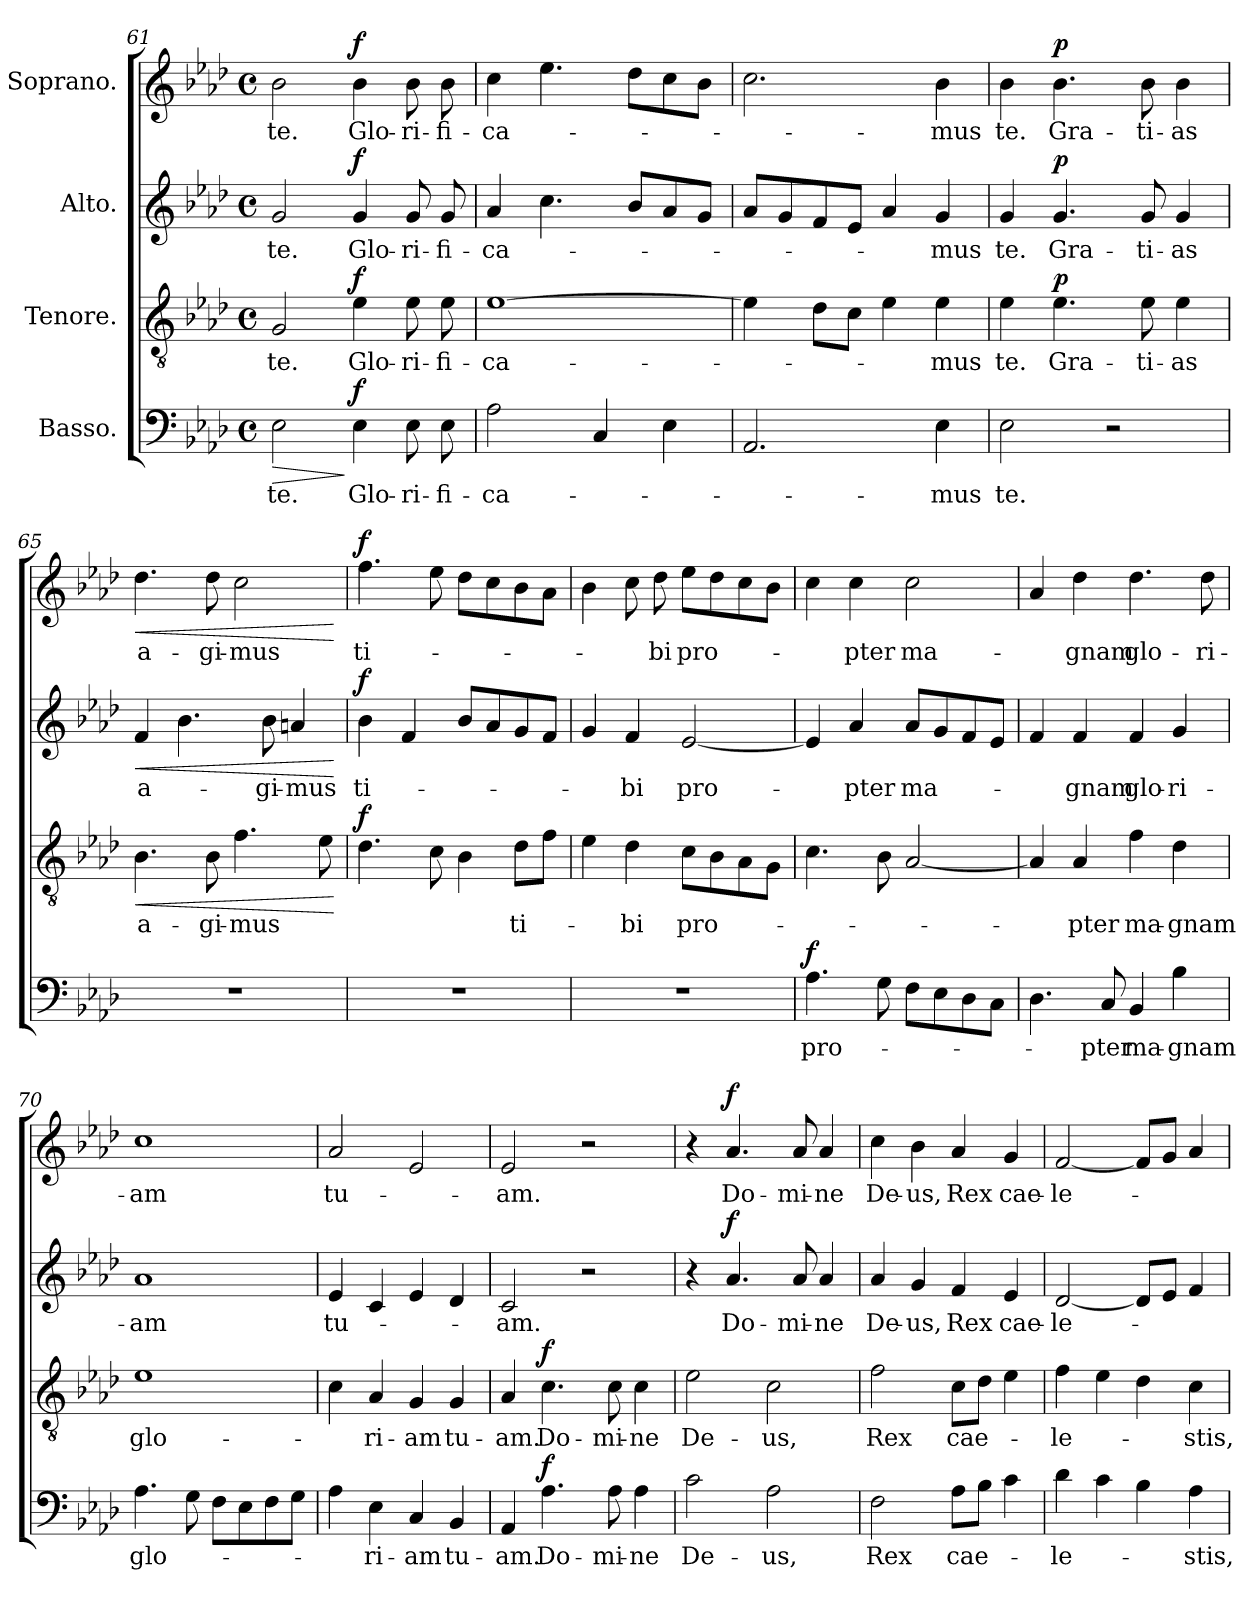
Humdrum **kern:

**kern	**text	**dynam	**kern	**text	**dynam	**kern	**text	**dynam	**kern	**text	**dynam
*part4	*part4	*part4	*part3	*part3	*part3	*part2	*part2	*part2	*part1	*part1	*part1
*staff4	*staff4	*staff4	*staff3	*staff3	*staff3	*staff2	*staff2	*staff2	*staff1	*staff1	*staff1
*I"Basso.	*	*	*I"Tenore.	*	*	*I"Alto.	*	*	*I"Soprano.	*	*
!!LO:LB:g=z
*clefF4	*	*	*clefGv2	*	*	*clefG2	*	*	*clefG2	*	*
*k[b-e-a-d-]	*	*	*k[b-e-a-d-]	*	*	*k[b-e-a-d-]	*	*	*k[b-e-a-d-]	*	*
*M4/4	*	*	*M4/4	*	*	*M4/4	*	*	*M4/4	*	*
*met(c)	*	*	*met(c)	*	*	*met(c)	*	*	*met(c)	*	*
=61	=61	=61	=61	=61	=61	=61	=61	=61	=61	=61	=61
!	!LO:LY:b	!LO:HP:b	!	!LO:LY:b	!	!	!LO:LY:b	!	!	!LO:LY:b	!
2E-\	te.	>	2G/	te.	.	2g/	te.	.	2b-\	te.	.
!	!LO:LY:b	!LO:DY:n=1:a	!	!LO:LY:b	!LO:DY:a	!	!LO:LY:b	!LO:DY:a	!	!LO:LY:b	!LO:DY:a
4E-\	Glo-	] f	4e-\	Glo-	f	4g/	Glo-	f	4b-\	Glo-	f
!	!LO:LY:b	!	!	!LO:LY:b	!	!	!LO:LY:b	!	!	!LO:LY:b	!
8E-\	-ri-	.	8e-\	-ri-	.	8g/	-ri-	.	8b-\	-ri-	.
!	!LO:LY:b	!	!	!LO:LY:b	!	!	!LO:LY:b	!	!	!LO:LY:b	!
8E-\	-fi-	.	8e-\	-fi-	.	8g/	-fi-	.	8b-\	-fi-	.
=62	=62	=62	=62	=62	=62	=62	=62	=62	=62	=62	=62
!	!LO:LY:b	!	!	!LO:LY:b	!	!	!LO:LY:b	!	!	!LO:LY:b	!
2A-\	-ca-	.	[1e-	-ca-	.	4a-/	-ca-	.	4cc\	-ca-	.
.	.	.	.	.	.	4.cc\	.	.	4.ee-\	.	.
4C/	.	.	.	.	.	.	.	.	.	.	.
.	.	.	.	.	.	8b-/L	.	.	8dd-\L	.	.
4E-\	.	.	.	.	.	8a-/	.	.	8cc\	.	.
.	.	.	.	.	.	8g/J	.	.	8b-\J	.	.
=63	=63	=63	=63	=63	=63	=63	=63	=63	=63	=63	=63
2.AA-/	.	.	4e-\]	.	.	8a-/L	.	.	2.cc\	.	.
.	.	.	.	.	.	8g/	.	.	.	.	.
.	.	.	8d-\L	.	.	8f/	.	.	.	.	.
.	.	.	8c\J	.	.	8e-/J	.	.	.	.	.
.	.	.	4e-\	.	.	4a-/	.	.	.	.	.
!	!LO:LY:b	!	!	!LO:LY:b	!	!	!LO:LY:b	!	!	!LO:LY:b	!
4E-\	mus	.	4e-\	mus	.	4g/	mus	.	4b-\	mus	.
=64	=64	=64	=64	=64	=64	=64	=64	=64	=64	=64	=64
!	!LO:LY:b	!	!	!LO:LY:b	!	!	!LO:LY:b	!	!	!LO:LY:b	!
2E-\	te.	.	4e-\	te.	.	4g/	te.	.	4b-\	te.	.
!	!	!	!	!LO:LY:b	!LO:DY:a	!	!LO:LY:b	!LO:DY:a	!	!LO:LY:b	!LO:DY:a
.	.	.	4.e-\	Gra-	p	4.g/	Gra-	p	4.b-\	Gra-	p
2r	.	.	.	.	.	.	.	.	.	.	.
!	!	!	!	!LO:LY:b	!	!	!LO:LY:b	!	!	!LO:LY:b	!
.	.	.	8e-\	-ti-	.	8g/	-ti-	.	8b-\	-ti-	.
!	!	!	!	!LO:LY:b	!	!	!LO:LY:b	!	!	!LO:LY:b	!
.	.	.	4e-\	-as	.	4g/	-as	.	4b-\	-as	.
=65	=65	=65	=65	=65	=65	=65	=65	=65	=65	=65	=65
!	!	!	!	!LO:LY:b	!LO:HP:b	!	!LO:LY:b	!LO:HP:b	!	!LO:LY:b	!LO:HP:b
1r	.	.	4.B-\	a-	<	4f/	a-	<	4.dd-\	a-	<
.	.	.	.	.	.	4.b-\	.	.	.	.	.
!	!	!	!	!LO:LY:b	!	!	!	!	!	!LO:LY:b	!
.	.	.	8B-\	-gi-	.	.	.	.	8dd-\	-gi-	.
!	!	!	!	!LO:LY:b	!	!	!	!	!	!LO:LY:b	!
.	.	.	4.f\	-mus	.	.	.	.	2cc\	-mus	.
!	!	!	!	!	!	!	!LO:LY:b	!	!	!	!
.	.	.	.	.	.	8b-\	-gi-	.	.	.	.
!	!	!	!	!	!	!	!LO:LY:b	!	!	!	!
.	.	.	.	.	.	4an/	-mus	.	.	.	.
.	.	.	8e-\	.	.	.	.	.	.	.	.
.	.	.	.	.	[	.	.	[	.	.	[
=66	=66	=66	=66	=66	=66	=66	=66	=66	=66	=66	=66
!	!	!	!	!	!LO:DY:a	!	!LO:LY:b	!LO:DY:a	!	!LO:LY:b	!LO:DY:a
1r	.	.	4.d-\	.	f	4b-\	ti-	f	4.ff\	ti-	f
.	.	.	.	.	.	4f/	.	.	.	.	.
.	.	.	8c\	.	.	.	.	.	8ee-\	.	.
.	.	.	4B-\	.	.	8b-/L	.	.	8dd-\L	.	.
.	.	.	.	.	.	8a-/	.	.	8cc\	.	.
!	!	!	!	!LO:LY:b	!	!	!	!	!	!	!
.	.	.	8d-\L	ti-	.	8g/	.	.	8b-\	.	.
.	.	.	8f\J	.	.	8f/J	.	.	8a-\J	.	.
!!LO:LB:g=z
=67	=67	=67	=67	=67	=67	=67	=67	=67	=67	=67	=67
1r	.	.	4e-\	.	.	4g/	.	.	4b-\	.	.
!	!	!	!	!LO:LY:b	!	!	!LO:LY:b	!	!	!	!
.	.	.	4d-\	-bi	.	4f/	-bi	.	8cc\	.	.
!	!	!	!	!	!	!	!	!	!	!LO:LY:b	!
.	.	.	.	.	.	.	.	.	8dd-\	-bi	.
!	!	!	!	!LO:LY:b	!	!	!LO:LY:b	!	!	!LO:LY:b	!
.	.	.	8c\L	pro-	.	[2e-/	pro-	.	8ee-\L	pro-	.
.	.	.	8B-\	.	.	.	.	.	8dd-\	.	.
.	.	.	8A-\	.	.	.	.	.	8cc\	.	.
.	.	.	8G\J	.	.	.	.	.	8b-\J	.	.
=68	=68	=68	=68	=68	=68	=68	=68	=68	=68	=68	=68
!	!LO:LY:b	!LO:DY:a	!	!	!	!	!	!	!	!	!
4.A-\	pro-	f	4.c\	.	.	4e-/]	.	.	4cc\	.	.
!	!	!	!	!	!	!	!LO:LY:b	!	!	!LO:LY:b	!
.	.	.	.	.	.	4a-/	pter	.	4cc\	pter	.
8G\	.	.	8B-\	.	.	.	.	.	.	.	.
!	!	!	!	!	!	!	!LO:LY:b	!	!	!LO:LY:b	!
8F\L	.	.	[2A-/	.	.	8a-/L	ma-	.	2cc\	ma-	.
8E-\	.	.	.	.	.	8g/	.	.	.	.	.
8D-\	.	.	.	.	.	8f/	.	.	.	.	.
8C\J	.	.	.	.	.	8e-/J	.	.	.	.	.
=69	=69	=69	=69	=69	=69	=69	=69	=69	=69	=69	=69
4.D-\	.	.	4A-/]	.	.	4f/	.	.	4a-/	.	.
!	!	!	!	!LO:LY:b	!	!	!LO:LY:b	!	!	!LO:LY:b	!
.	.	.	4A-/	pter	.	4f/	-gnam	.	4dd-\	-gnam	.
!	!LO:LY:b	!	!	!	!	!	!	!	!	!	!
8C/	-pter	.	.	.	.	.	.	.	.	.	.
!	!LO:LY:b	!	!	!LO:LY:b	!	!	!LO:LY:b	!	!	!LO:LY:b	!
4BB-/	ma-	.	4f\	ma-	.	4f/	glo-	.	4.dd-\	glo-	.
!	!LO:LY:b	!	!	!LO:LY:b	!	!	!LO:LY:b	!	!	!	!
4B-\	-gnam	.	4d-\	-gnam	.	4g/	-ri-	.	.	.	.
!	!	!	!	!	!	!	!	!	!	!LO:LY:b	!
.	.	.	.	.	.	.	.	.	8dd-\	-ri-	.
=70	=70	=70	=70	=70	=70	=70	=70	=70	=70	=70	=70
!	!LO:LY:b	!	!	!LO:LY:b	!	!	!LO:LY:b	!	!	!LO:LY:b	!
4.A-\	glo-	.	1e-	glo-	.	1a-	-am	.	1cc	-am	.
8G\	.	.	.	.	.	.	.	.	.	.	.
8F\L	.	.	.	.	.	.	.	.	.	.	.
8E-\	.	.	.	.	.	.	.	.	.	.	.
8F\	.	.	.	.	.	.	.	.	.	.	.
8G\J	.	.	.	.	.	.	.	.	.	.	.
=71	=71	=71	=71	=71	=71	=71	=71	=71	=71	=71	=71
!	!	!	!	!	!	!	!LO:LY:b	!	!	!LO:LY:b	!
4A-\	.	.	4c\	.	.	4e-/	tu-	.	2a-/	tu-	.
!	!LO:LY:b	!	!	!LO:LY:b	!	!	!	!	!	!	!
4E-\	-ri-	.	4A-/	-ri-	.	4c/	.	.	.	.	.
!	!LO:LY:b	!	!	!LO:LY:b	!	!	!	!	!	!	!
4C/	-am	.	4G/	-am	.	4e-/	.	.	2e-/	.	.
!	!LO:LY:b	!	!	!LO:LY:b	!	!	!	!	!	!	!
4BB-/	tu-	.	4G/	tu-	.	4d-/	.	.	.	.	.
=72	=72	=72	=72	=72	=72	=72	=72	=72	=72	=72	=72
!	!LO:LY:b	!	!	!LO:LY:b	!	!	!LO:LY:b	!	!	!LO:LY:b	!
4AA-/	-am.	.	4A-/	-am.	.	2c/	-am.	.	2e-/	-am.	.
!	!LO:LY:b	!LO:DY:a	!	!LO:LY:b	!LO:DY:a	!	!	!	!	!	!
4.A-\	Do-	f	4.c\	Do-	f	.	.	.	.	.	.
.	.	.	.	.	.	2r	.	.	2r	.	.
!	!LO:LY:b	!	!	!LO:LY:b	!	!	!	!	!	!	!
8A-\	-mi-	.	8c\	-mi-	.	.	.	.	.	.	.
!	!LO:LY:b	!	!	!LO:LY:b	!	!	!	!	!	!	!
4A-\	-ne	.	4c\	-ne	.	.	.	.	.	.	.
!!LO:PB:g=z
=73	=73	=73	=73	=73	=73	=73	=73	=73	=73	=73	=73
!	!LO:LY:b	!	!	!LO:LY:b	!	!	!	!	!	!	!
2c\	De-	.	2e-\	De-	.	4r	.	.	4r	.	.
!	!	!	!	!	!	!	!LO:LY:b	!LO:DY:a	!	!LO:LY:b	!LO:DY:a
.	.	.	.	.	.	4.a-/	Do-	f	4.a-/	Do-	f
!	!LO:LY:b	!	!	!LO:LY:b	!	!	!	!	!	!	!
2A-\	-us,	.	2c\	-us,	.	.	.	.	.	.	.
!	!	!	!	!	!	!	!LO:LY:b	!	!	!LO:LY:b	!
.	.	.	.	.	.	8a-/	-mi-	.	8a-/	-mi-	.
!	!	!	!	!	!	!	!LO:LY:b	!	!	!LO:LY:b	!
.	.	.	.	.	.	4a-/	-ne	.	4a-/	-ne	.
=74	=74	=74	=74	=74	=74	=74	=74	=74	=74	=74	=74
!	!LO:LY:b	!	!	!LO:LY:b	!	!	!LO:LY:b	!	!	!LO:LY:b	!
2F\	Rex	.	2f\	Rex	.	4a-/	De-	.	4cc\	De-	.
!	!	!	!	!	!	!	!LO:LY:b	!	!	!LO:LY:b	!
.	.	.	.	.	.	4g/	-us,	.	4b-\	-us,	.
!	!LO:LY:b	!	!	!LO:LY:b	!	!	!LO:LY:b	!	!	!LO:LY:b	!
8A-\L	cae-	.	8c\L	cae-	.	4f/	Rex	.	4a-/	Rex	.
8B-\J	.	.	8d-\J	.	.	.	.	.	.	.	.
!	!	!	!	!	!	!	!LO:LY:b	!	!	!LO:LY:b	!
4c\	.	.	4e-\	.	.	4e-/	cae-	.	4g/	cae-	.
=75	=75	=75	=75	=75	=75	=75	=75	=75	=75	=75	=75
!	!LO:LY:b	!	!	!LO:LY:b	!	!	!LO:LY:b	!	!	!LO:LY:b	!
4d-\	-le-	.	4f\	-le-	.	[2d-/	-le-	.	[2f/	-le-	.
4c\	.	.	4e-\	.	.	.	.	.	.	.	.
4B-\	.	.	4d-\	.	.	8d-/L]	.	.	8f/L]	.	.
.	.	.	.	.	.	8e-/J	.	.	8g/J	.	.
!	!LO:LY:b	!	!	!LO:LY:b	!	!	!	!	!	!	!
4A-\	-stis,	.	4c\	-stis,	.	4f/	.	.	4a-/	.	.
=	=	=	=	=	=	=	=	=	=	=	=
*-	*-	*-	*-	*-	*-	*-	*-	*-	*-	*-	*-
